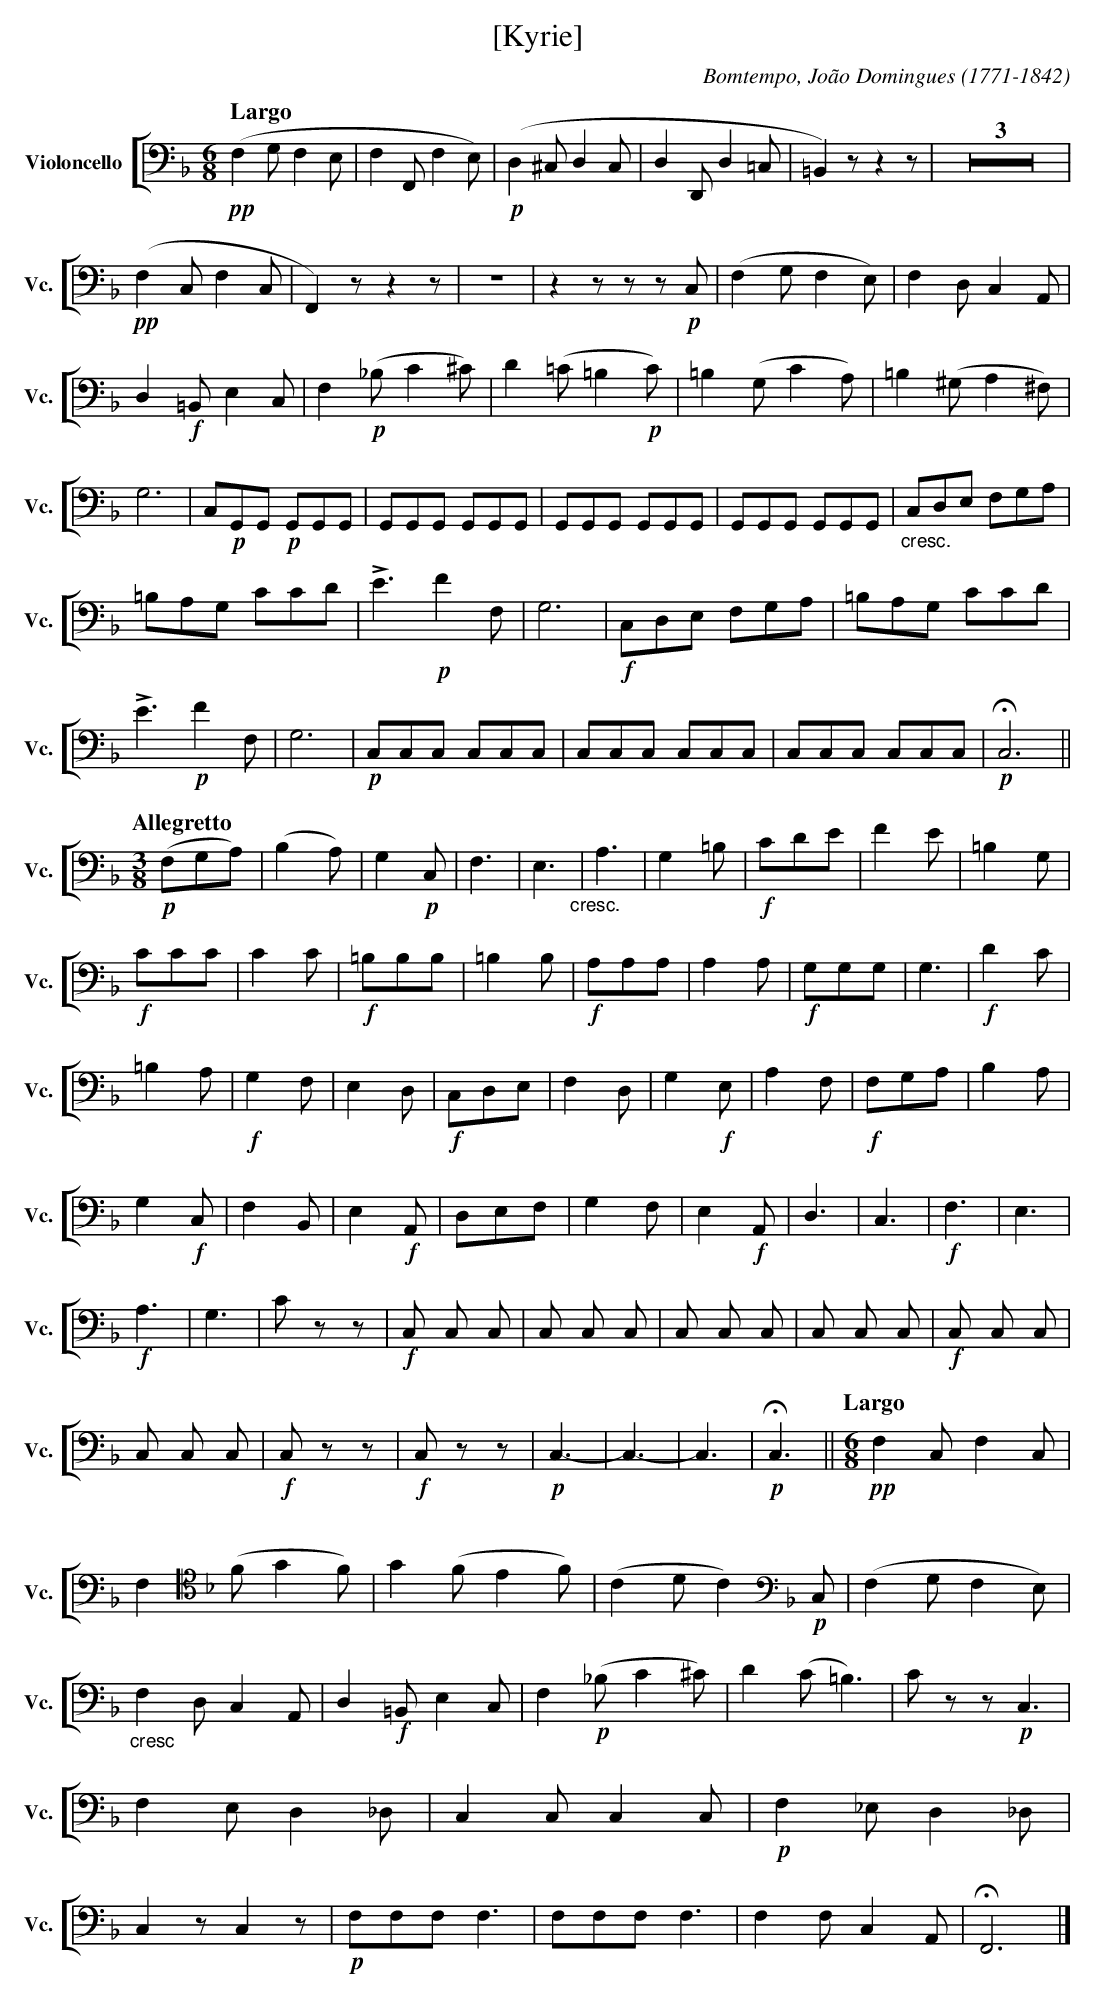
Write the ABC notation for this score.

X:1
T:[Kyrie]
C:Bomtempo, Jo\~ao Domingues (1771-1842)
M:6/8
L:1/8
K:F
V: 4 clef=bass name="Violoncello" sname="Vc."
%%staves [ 4 ]
 %------------------
[Q:"Largo"] !pp!(F,2G,F,2E, | F,2F,,F,2E,) | !p!(D,2^C,D,2C, | D,2D,,D,2=C,| =B,,2)zz2z| Z3 | \
   !pp! (F,2C,F,2C, | F,,2)z z2z | Z | z2zzz!p!C, | \
   (F,2G,F,2E,) | F,2D,C,2A,, | D,2!f!=B,,E,2C, | F,2 !p!(_B,C2^C) | D2 (=C =B,2!p!C) | =B,2(G,C2A,) | =B,2 (^G, A,2 ^F,) | \
   G,6 | C,!p!G,,G,, !p! G,,G,,G,, | G,,G,,G,, G,,G,,G,, | G,,G,,G,, G,,G,,G,, | G,,G,,G,, G,,G,,G,, | "_cresc."C,D,E, F,G,A, | \
   =B,A,G, CCD | !>!E3 !p! F2F, | G,6 | !f!C,D,E, F,G,A, | \
   =B,A,G, CCD | !>!E3 !p! F2F, | G,6 | !p!C,C,C, C,C,C, | C,C,C, C,C,C, | C,C,C, C,C,C, | !p!!fermata!C,6 || \
[Q:"Allegretto"][M:3/8] !p!(F,G,A,) | (B,2A,) | G,2!p!C, | F,3 | E,3"_cresc." | A,3 | G,2=B,| !f! CDE| F2E | \
   =B,2G, | !f!CCC | C2 C | !f!=B,B,B, | =B,2 B, | !f!A,A,A, | A,2 A, | !f! G,G,G, | G,3 | \
  !f! D2C | =B,2 A, | !f! G,2F, | E,2D, | !f! C,D,E, | F,2 D, | G,2 !f! E, | A,2 F, | \
  !f!F,G,A, | B,2A, | G,2 !f!C, | F,2B,, |  E,2!f!A,, | D,E,F, | G,2F, | E,2!f!A,, | D,3 | \
  C,3 | !f! F,3 | E,3 | !f! A,3 | G,3 | Czz | !f! C, C, C, | C, C, C, | C, C, C, | C, C, C, | \
  !f! C, C, C, | C, C, C, | !f! C, z z | !f! C, z z | !p! C,3- | C,3- | C,3 | !p!!fermata!  C,3 || \
[Q:"Largo"][M:6/8] !pp! F,2C,F,2C, | F,2 [K:F tenor] (FG2F) | G2(FE2F) | (C2DC2) [K:F bass] !p!C, | \
  (F,2G,F,2E,) | "_cresc" F,2D,C,2A,, | D,2!f!=B,,E,2C, | F,2 !p!(_B,C2^C) | \
  D2(C=B,3) | Czz !p! C,3 | F,2E, D,2_D, | C,2 C, C,2 C, | !p! F,2 _E, D,2_D, | \
  C,2z C,2z | !p!F,F,F, F,3 |F,F,F, F,3 | F,2F, C,2A,, | !fermata!F,,6 |] \
